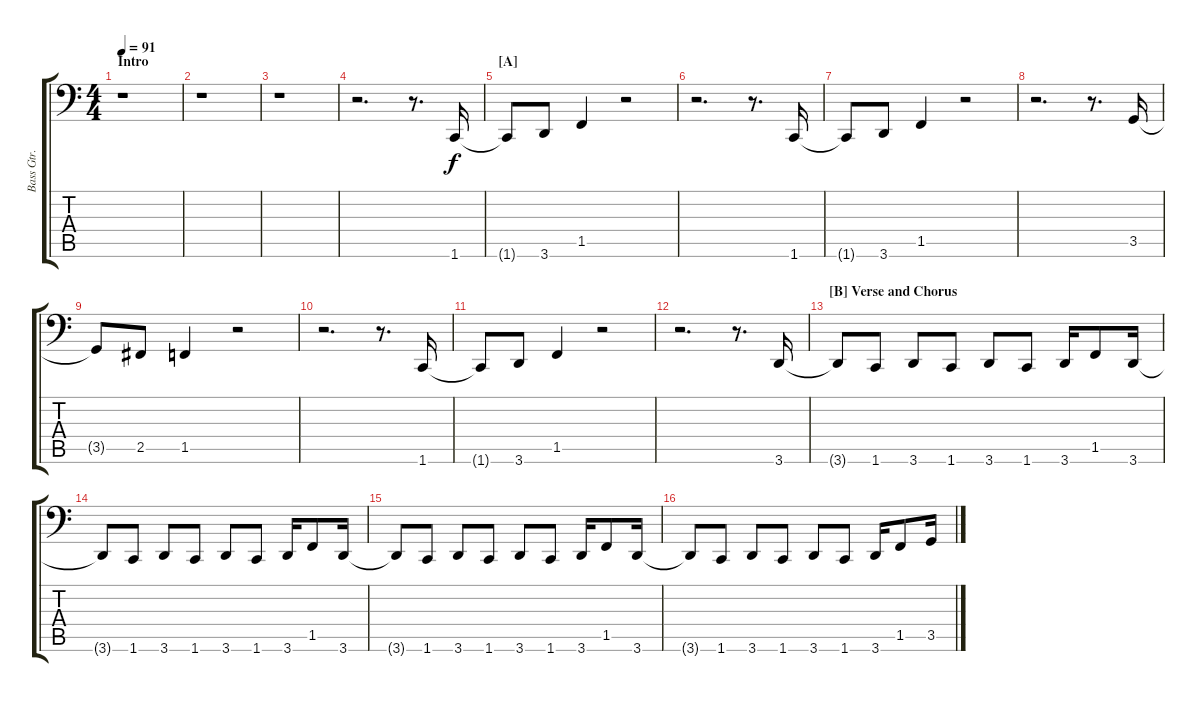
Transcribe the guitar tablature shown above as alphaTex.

\track ("Bass Gtr." "Bass Gtr.") {instrument electricbassfinger}
\staff {score tabs}
\tuning (C3 G2 D2 A1 E1 B0) {hide}
\ts (4 4)
\section ("" "Intro")
\tempo 91
\clef f4
\ks c
r.1{dy f instrument electricbassfinger} |
r.1 |
r.1 |
r.2{d} r.8{d} 1.6.16 |
\section ("" "[A]")
1.6{t}.8 3.6.8 1.5.4 r.2 |
r.2{d} r.8{d} 1.6.16 |
1.6{t}.8 3.6.8 1.5.4 r.2 |
r.2{d} r.8{d} 3.5.16 |
3.5{t}.8 2.5.8 1.5.4 r.2 |
r.2{d} r.8{d} 1.6.16 |
1.6{t}.8 3.6.8 1.5.4 r.2 |
r.2{d} r.8{d} 3.6.16 |
\section ("" "[B] Verse and Chorus")
3.6{t}.8 1.6.8 3.6.8 1.6.8 3.6.8 1.6.8 3.6.16 1.5.8 3.6.16 |
3.6{t}.8 1.6.8 3.6.8 1.6.8 3.6.8 1.6.8 3.6.16 1.5.8 3.6.16 |
3.6{t}.8 1.6.8 3.6.8 1.6.8 3.6.8 1.6.8 3.6.16 1.5.8 3.6.16 |
3.6{t}.8 1.6.8 3.6.8 1.6.8 3.6.8 1.6.8 3.6.16 1.5.8 3.5.16
